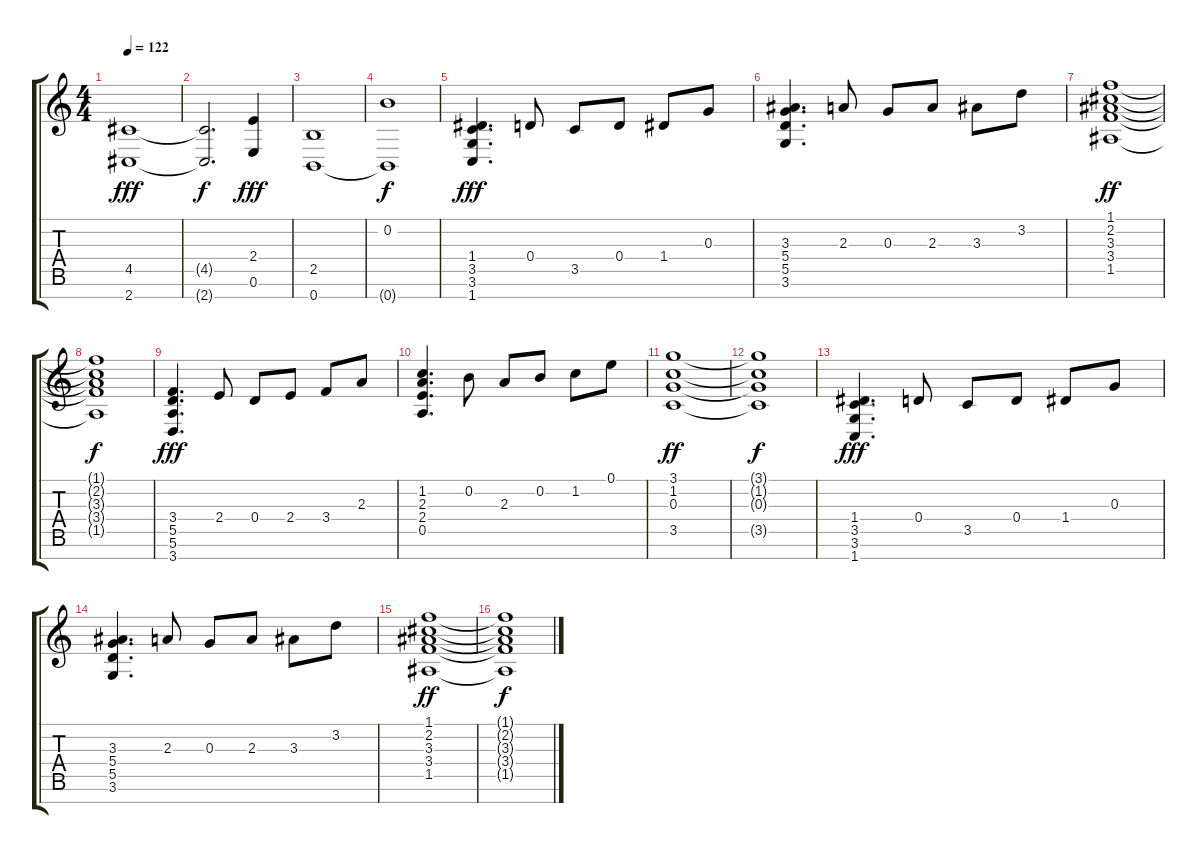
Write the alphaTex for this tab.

\track "" {solo instrument distortionguitar}
\staff {score tabs}
\tuning (E4 B3 G3 D3 A2 E2 B1) {hide}
\ts (4 4)
\tempo 122
\clef g2
\ks c
(4.5 2.7).1{dy fff} |
(4.5{t} 2.7{t}).2{d dy f} (2.4 0.6).4{dy fff} |
(2.5 0.7).1 |
(0.2 0.7{t}).1{dy f} |
(1.4 3.5 3.6 1.7).4{d dy fff} 0.4.8 3.5.8 0.4.8 1.4.8 0.3.8 |
(3.3 5.4 5.5 3.6).4{d} 2.3.8 0.3.8 2.3.8 3.3.8 3.2.8 |
(1.1 2.2 3.3 3.4 1.5).1{dy ff} |
(1.1{t} 2.2{t} 3.3{t} 3.4{t} 1.5{t}).1{dy f} |
(3.4 5.5 5.6 3.7).4{d dy fff} 2.4.8 0.4.8 2.4.8 3.4.8 2.3.8 |
(1.2 2.3 2.4 0.5).4{d} 0.2.8 2.3.8 0.2.8 1.2.8 0.1.8 |
(3.1 1.2 0.3 3.5).1{dy ff} |
(3.1{t} 1.2{t} 0.3{t} 3.5{t}).1{dy f} |
(1.4 3.5 3.6 1.7).4{d dy fff} 0.4.8 3.5.8 0.4.8 1.4.8 0.3.8 |
(3.3 5.4 5.5 3.6).4{d} 2.3.8 0.3.8 2.3.8 3.3.8 3.2.8 |
(1.1 2.2 3.3 3.4 1.5).1{dy ff} |
(1.1{t} 2.2{t} 3.3{t} 3.4{t} 1.5{t}).1{dy f}
